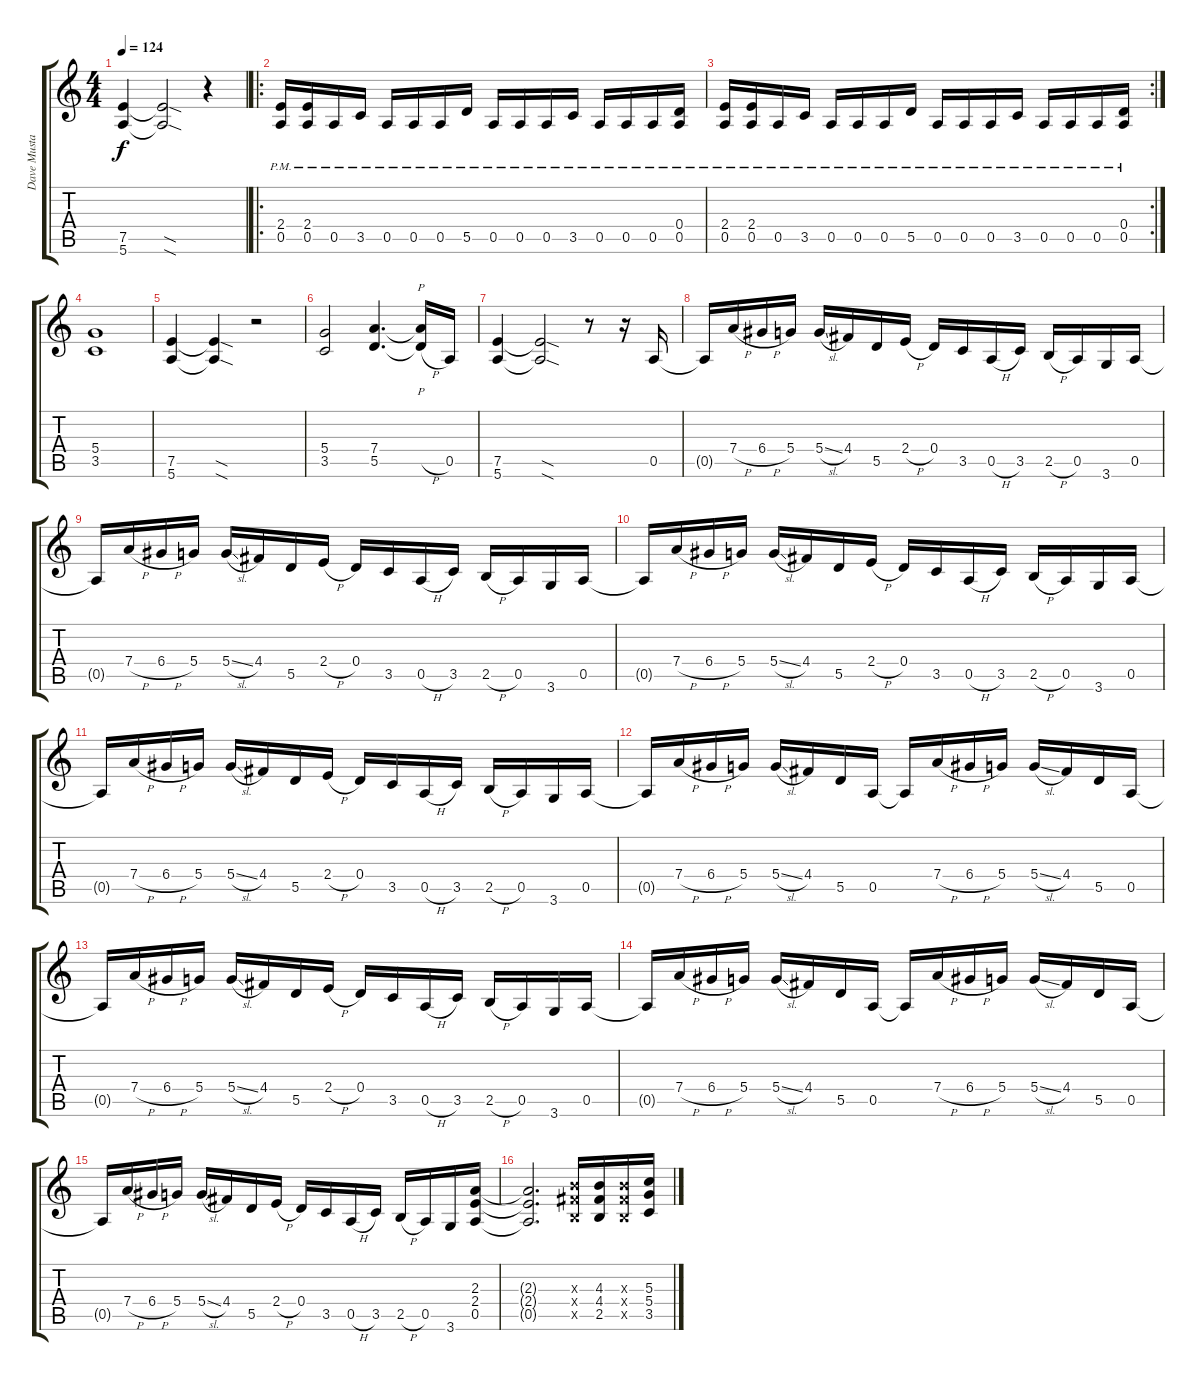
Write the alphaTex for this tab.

\track ("Dave Mustaine" "Dave Musta") {instrument distortionguitar}
\staff {score tabs}
\tuning (E4 B3 G3 D3 A2 E2) {hide}
\ts (4 4)
\tempo 124
\clef g2
\ks c
(7.5 5.6).4{dy f} (7.5{sod t} 5.6{sod t}).2 r.4 |
\ro
(2.4 0.5{pm}).16 (2.4 0.5{pm}).16 0.5{pm}.16 3.5{pm}.16 0.5{pm}.16 0.5{pm}.16 0.5{pm}.16 5.5{pm}.16 0.5{pm}.16 0.5{pm}.16 0.5{pm}.16 3.5{pm}.16 0.5{pm}.16 0.5{pm}.16 0.5{pm}.16 (0.4 0.5{pm}).16 |
\rc 2
(2.4 0.5{pm}).16 (2.4 0.5{pm}).16 0.5{pm}.16 3.5{pm}.16 0.5{pm}.16 0.5{pm}.16 0.5{pm}.16 5.5{pm}.16 0.5{pm}.16 0.5{pm}.16 0.5{pm}.16 3.5{pm}.16 0.5{pm}.16 0.5{pm}.16 0.5{pm}.16 (0.4 0.5{pm}).16 |
(5.4 3.5).1{volume 13} |
(7.5 5.6).4 (7.5{sod t} 5.6{sod t}).4 r.2 |
(5.4 3.5).2 (7.4 5.5).4{d} (7.4{t} 5.5{h t}).16{p} 0.5.16 |
(7.5 5.6).4 (7.5{sod t} 5.6{sod t}).2 r.8 r.16 0.5.16 |
0.5{t}.16 7.4{h}.16 6.4{h}.16 5.4.16 5.4{sl}.16 4.4.16 5.5.16 2.4{h}.16 0.4.16 3.5.16 0.5{h}.16 3.5.16 2.5{h}.16 0.5.16 3.6.16 0.5.16 |
0.5{t}.16 7.4{h}.16 6.4{h}.16 5.4.16 5.4{sl}.16 4.4.16 5.5.16 2.4{h}.16 0.4.16 3.5.16 0.5{h}.16 3.5.16 2.5{h}.16 0.5.16 3.6.16 0.5.16 |
0.5{t}.16 7.4{h}.16 6.4{h}.16 5.4.16 5.4{sl}.16 4.4.16 5.5.16 2.4{h}.16 0.4.16 3.5.16 0.5{h}.16 3.5.16 2.5{h}.16 0.5.16 3.6.16 0.5.16 |
0.5{t}.16 7.4{h}.16 6.4{h}.16 5.4.16 5.4{sl}.16 4.4.16 5.5.16 2.4{h}.16 0.4.16 3.5.16 0.5{h}.16 3.5.16 2.5{h}.16 0.5.16 3.6.16 0.5.16 |
0.5{t}.16 7.4{h}.16 6.4{h}.16 5.4.16 5.4{sl}.16 4.4.16 5.5.16 0.5.16 0.5{t}.16 7.4{h}.16 6.4{h}.16 5.4.16 5.4{sl}.16 4.4.16 5.5.16 0.5.16 |
0.5{t}.16 7.4{h}.16 6.4{h}.16 5.4.16 5.4{sl}.16 4.4.16 5.5.16 2.4{h}.16 0.4.16 3.5.16 0.5{h}.16 3.5.16 2.5{h}.16 0.5.16 3.6.16 0.5.16 |
0.5{t}.16 7.4{h}.16 6.4{h}.16 5.4.16 5.4{sl}.16 4.4.16 5.5.16 0.5.16 0.5{t}.16 7.4{h}.16 6.4{h}.16 5.4.16 5.4{sl}.16 4.4.16 5.5.16 0.5.16 |
0.5{t}.16 7.4{h}.16 6.4{h}.16 5.4.16 5.4{sl}.16 4.4.16 5.5.16 2.4{h}.16 0.4.16 3.5.16 0.5{h}.16 3.5.16 2.5{h}.16 0.5.16 3.6.16 (2.3 2.4 0.5).16 |
(2.3{t} 2.4{t} 0.5{t}).2{d} (4.3{x} 4.4{x} 2.5{x}).16 (4.3 4.4 2.5).16 (4.3{x} 4.4{x} 2.5{x}).16 (5.3 5.4 3.5).16
